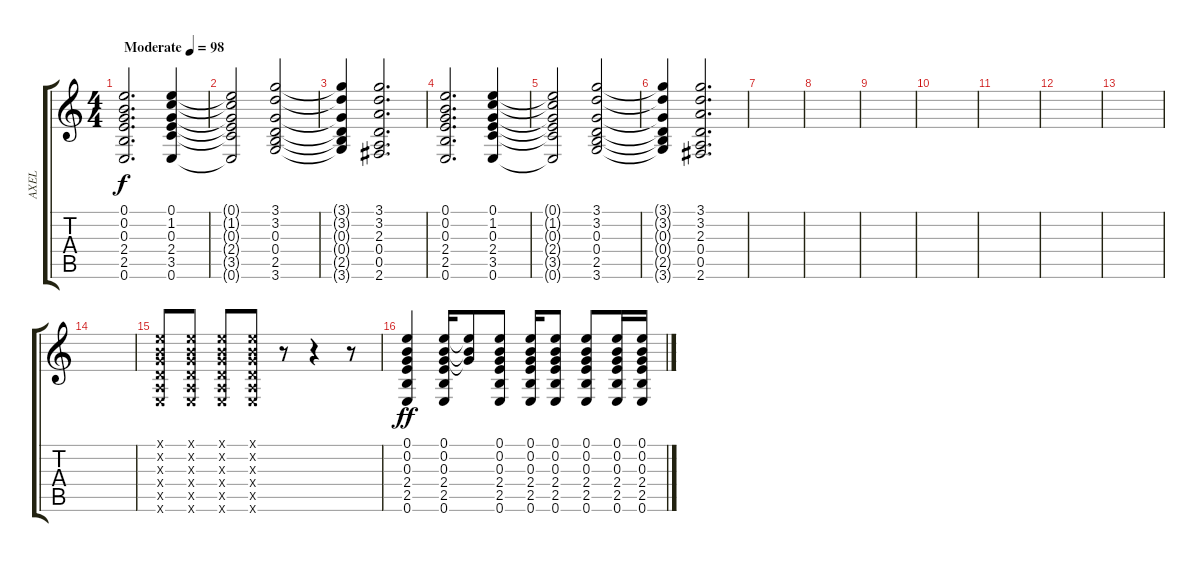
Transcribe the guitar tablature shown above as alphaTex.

\track ("AXEL" "AXEL") {instrument acousticguitarsteel}
\staff {score tabs}
\tuning (E4 B3 G3 D3 A2 E2) {hide}
\ts (4 4)
\tempo (98 "Moderate")
\clef g2
\ks c
(0.1 0.2 0.3 2.4 2.5 0.6).2{d dy f instrument acousticguitarsteel} (0.1 1.2 0.3 2.4 3.5 0.6).4 |
(0.1{t} 1.2{t} 0.3{t} 2.4{t} 3.5{t} 0.6{t}).2 (3.1 3.2 0.3 0.4 2.5 3.6).2 |
(3.1{t} 3.2{t} 0.3{t} 0.4{t} 2.5{t} 3.6{t}).4 (3.1 3.2 2.3 0.4 0.5 2.6).2{d} |
(0.1 0.2 0.3 2.4 2.5 0.6).2{d} (0.1 1.2 0.3 2.4 3.5 0.6).4 |
(0.1{t} 1.2{t} 0.3{t} 2.4{t} 3.5{t} 0.6{t}).2 (3.1 3.2 0.3 0.4 2.5 3.6).2 |
(3.1{t} 3.2{t} 0.3{t} 0.4{t} 2.5{t} 3.6{t}).4 (3.1 3.2 2.3 0.4 0.5 2.6).2{d} |
|
|
|
|
|
|
|
|
(0.1{x} 0.2{x} 0.3{x} 0.4{x} 0.5{x} 0.6{x}).8 (0.1{x} 0.2{x} 0.3{x} 0.4{x} 0.5{x} 0.6{x}).8 (0.1{x} 0.2{x} 0.3{x} 0.4{x} 0.5{x} 0.6{x}).8 (0.1{x} 0.2{x} 0.3{x} 0.4{x} 0.5{x} 0.6{x}).8 r.8 r.4 r.8 |
(0.1 0.2 0.3 2.4 2.5 0.6).4{dy ff} (0.1 0.2 0.3 2.4 2.5 0.6).16 (0.1{t} 0.2{t} 0.3{t}).8 (0.1 0.2 0.3 2.4 2.5 0.6).8 (0.1 0.2 0.3 2.4 2.5 0.6).16 (0.1 0.2 0.3 2.4 2.5 0.6).8 (0.1 0.2 0.3 2.4 2.5 0.6).8 (0.1 0.2 0.3 2.4 2.5 0.6).16 (0.1 0.2 0.3 2.4 2.5 0.6).16
